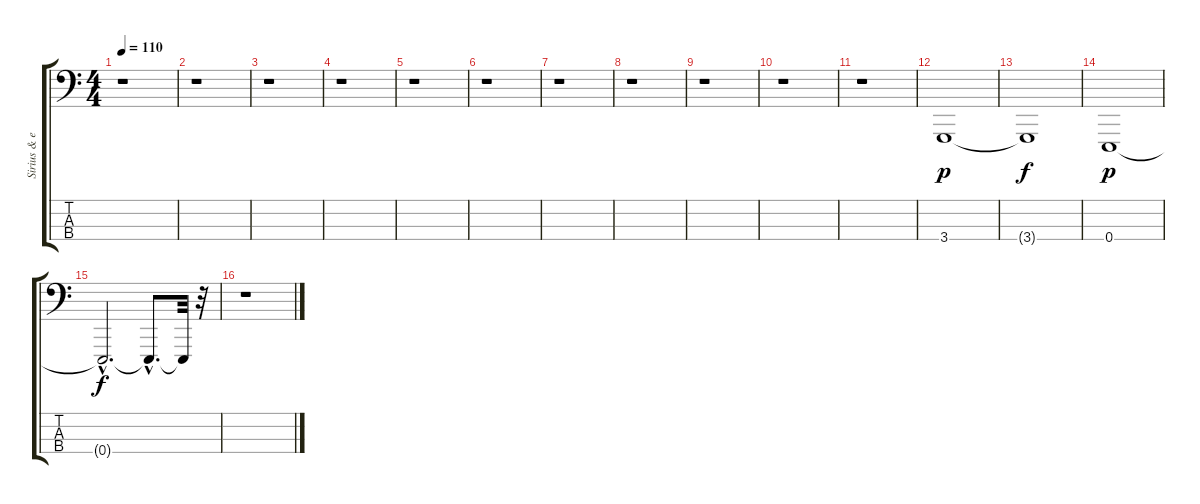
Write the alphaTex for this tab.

\track ("Sirius & eye in the sky (app)" "Sirius & e") {instrument stringensemble1}
\staff {score tabs}
\tuning (G2 D2 A1 E1) {hide}
\ts (4 4)
\tempo 110
\clef f4
\ks c
r.1{dy p instrument stringensemble1} |
r.1 |
r.1 |
r.1 |
r.1 |
r.1 |
r.1 |
r.1 |
r.1 |
r.1 |
r.1 |
3.4.1 |
3.4{t}.1{dy f} |
0.4.1{dy p} |
0.4{hac t}.2{d dy f} 0.4{hac t}.8{d} 0.4{t}.32 r.32 |
r.1
